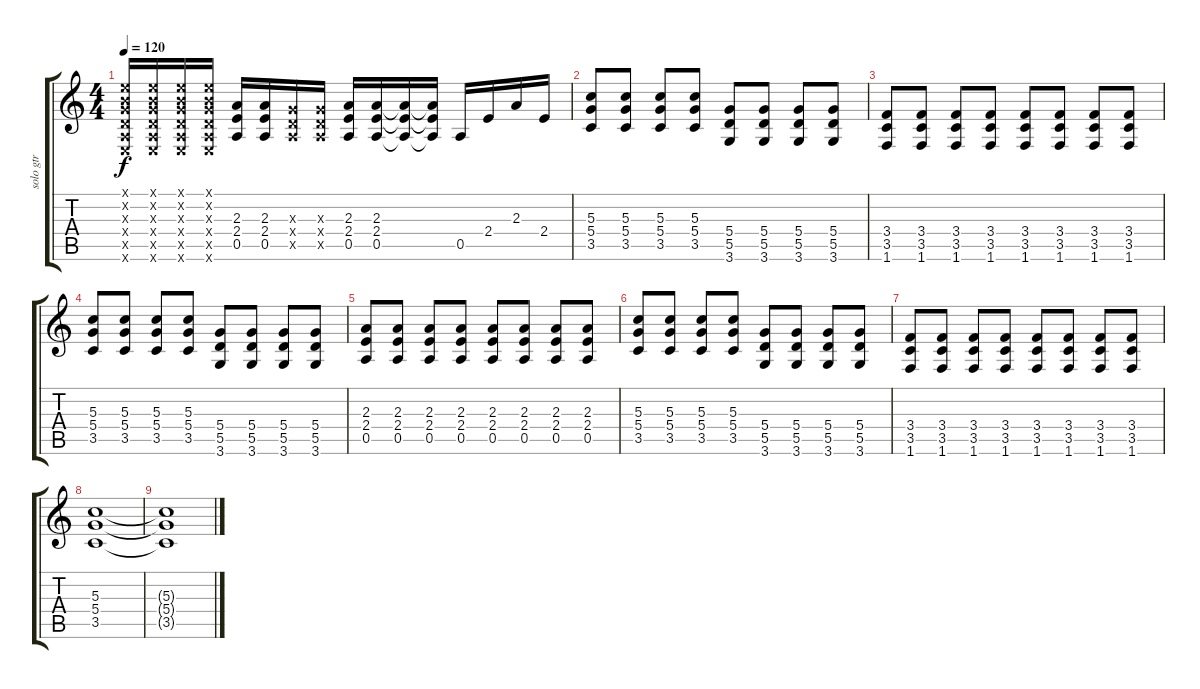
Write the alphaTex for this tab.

\track ("solo gtr" "solo gtr") {instrument distortionguitar}
\staff {score tabs}
\tuning (E4 B3 G3 D3 A2 E2) {hide}
\ts (4 4)
\tempo 120
\clef g2
\ks c
(0.1{x} 0.2{x} 0.3{x} 0.4{x} 0.5{x} 0.6{x}).16{dy f} (0.1{x} 0.2{x} 0.3{x} 0.4{x} 0.5{x} 0.6{x}).16 (0.1{x} 0.2{x} 0.3{x} 0.4{x} 0.5{x} 0.6{x}).16 (0.1{x} 0.2{x} 0.3{x} 0.4{x} 0.5{x} 0.6{x}).16 (2.3 2.4 0.5).16 (2.3 2.4 0.5).16 (0.3{x} 0.4{x} 0.5{x}).16 (0.3{x} 0.4{x} 0.5{x}).16 (2.3 2.4 0.5).16 (2.3 2.4 0.5).16 (2.3{t} 2.4{t} 0.5{t}).16 (2.3{t} 2.4{t} 0.5{t}).16 0.5.16 2.4.16 2.3.16 2.4.16 |
(5.3 5.4 3.5).8 (5.3 5.4 3.5).8 (5.3 5.4 3.5).8 (5.3 5.4 3.5).8 (5.4 5.5 3.6).8 (5.4 5.5 3.6).8 (5.4 5.5 3.6).8 (5.4 5.5 3.6).8 |
(3.4 3.5 1.6).8 (3.4 3.5 1.6).8 (3.4 3.5 1.6).8 (3.4 3.5 1.6).8 (3.4 3.5 1.6).8 (3.4 3.5 1.6).8 (3.4 3.5 1.6).8 (3.4 3.5 1.6).8 |
(5.3 5.4 3.5).8 (5.3 5.4 3.5).8 (5.3 5.4 3.5).8 (5.3 5.4 3.5).8 (5.4 5.5 3.6).8 (5.4 5.5 3.6).8 (5.4 5.5 3.6).8 (5.4 5.5 3.6).8 |
(2.3 2.4 0.5).8 (2.3 2.4 0.5).8 (2.3 2.4 0.5).8 (2.3 2.4 0.5).8 (2.3 2.4 0.5).8 (2.3 2.4 0.5).8 (2.3 2.4 0.5).8 (2.3 2.4 0.5).8 |
(5.3 5.4 3.5).8 (5.3 5.4 3.5).8 (5.3 5.4 3.5).8 (5.3 5.4 3.5).8 (5.4 5.5 3.6).8 (5.4 5.5 3.6).8 (5.4 5.5 3.6).8 (5.4 5.5 3.6).8 |
(3.4 3.5 1.6).8 (3.4 3.5 1.6).8 (3.4 3.5 1.6).8 (3.4 3.5 1.6).8 (3.4 3.5 1.6).8 (3.4 3.5 1.6).8 (3.4 3.5 1.6).8 (3.4 3.5 1.6).8 |
(5.3 5.4 3.5).1{volume 0} |
(5.3{t} 5.4{t} 3.5{t}).1
